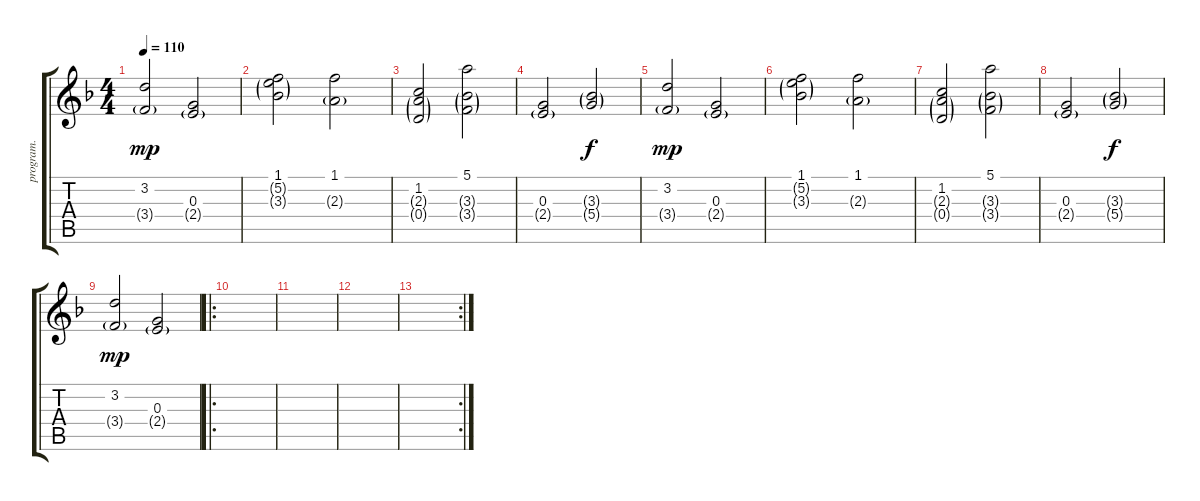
\track ("program." "program.") {instrument electricpiano1}
\staff {score tabs}
\tuning (E5 B4 G4 D4 A3 E3) {hide}
\ts (4 4)
\tempo 110
\clef g2
\ks f
(3.2 3.4{g}).2{dy mp} (0.3 2.4{g}).2 |
(1.1 5.2{g} 3.3{g}).2 (1.1 2.3{g}).2 |
(1.2 2.3{g} 0.4{g}).2 (5.1 3.3{g} 3.4{g}).2 |
(0.3 2.4{g}).2 (3.3{g} 5.4{g}).2{dy f} |
(3.2 3.4{g}).2{dy mp} (0.3 2.4{g}).2 |
(1.1 5.2{g} 3.3{g}).2 (1.1 2.3{g}).2 |
(1.2 2.3{g} 0.4{g}).2 (5.1 3.3{g} 3.4{g}).2 |
(0.3 2.4{g}).2 (3.3{g} 5.4{g}).2{dy f} |
(3.2 3.4{g}).2{dy mp} (0.3 2.4{g}).2 |
\ro
|
|
|
\rc 2
